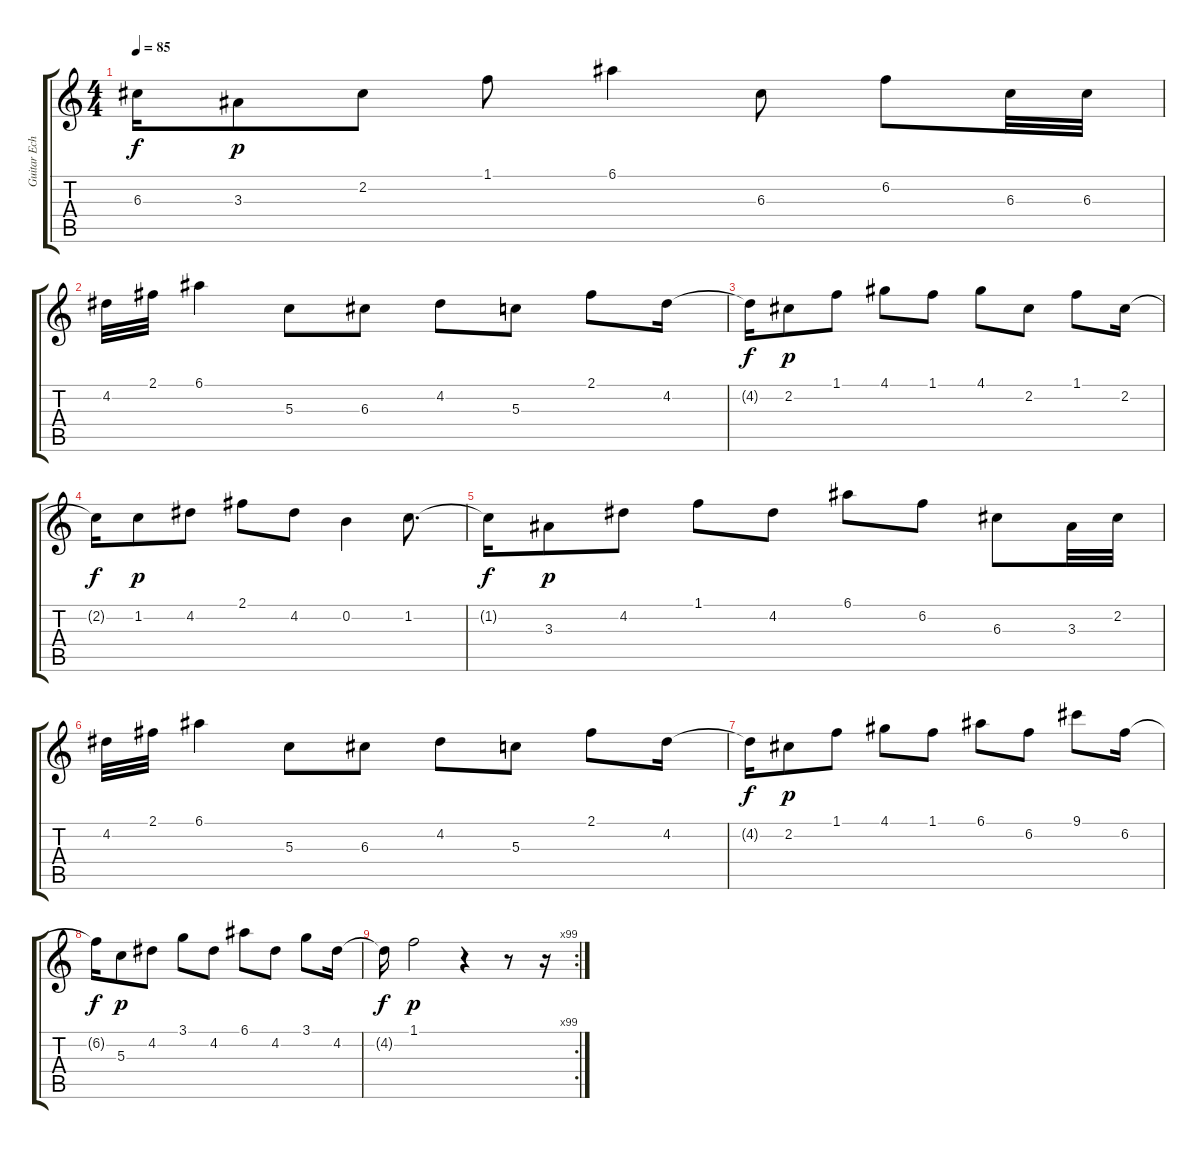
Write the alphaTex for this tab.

\track ("Guitar Echo 2" "Guitar Ech") {instrument acousticguitarnylon}
\staff {score tabs}
\tuning (E4 B3 G3 D3 A2 E2) {hide}
\ts (4 4)
\tempo 85
\clef g2
\ks c
6.3{t}.16{dy f} 3.3.8{dy p} 2.2.8 1.1.8 6.1.4 6.3.8 6.2.8 6.3.32 6.3.32 |
4.2.32 2.1.32 6.1.4 5.3.8 6.3.8 4.2.8 5.3.8 2.1.8 4.2.16 |
4.2{t}.16{dy f} 2.2.8{dy p} 1.1.8 4.1.8 1.1.8 4.1.8 2.2.8 1.1.8 2.2.16 |
2.2{t}.16{dy f} 1.2.8{dy p} 4.2.8 2.1.8 4.2.8 0.2.4 1.2.8{d} |
1.2{t}.16{dy f} 3.3.8{dy p} 4.2.8 1.1.8 4.2.8 6.1.8 6.2.8 6.3.8 3.3.32 2.2.32 |
4.2.32 2.1.32 6.1.4 5.3.8 6.3.8 4.2.8 5.3.8 2.1.8 4.2.16 |
4.2{t}.16{dy f} 2.2.8{dy p} 1.1.8 4.1.8 1.1.8 6.1.8 6.2.8 9.1.8 6.2.16 |
6.2{t}.16{dy f} 5.3.8{dy p} 4.2.8 3.1.8 4.2.8 6.1.8 4.2.8 3.1.8 4.2.16 |
\rc 99
4.2{t}.16{dy f} 1.1.2{dy p} r.4 r.8 r.16
